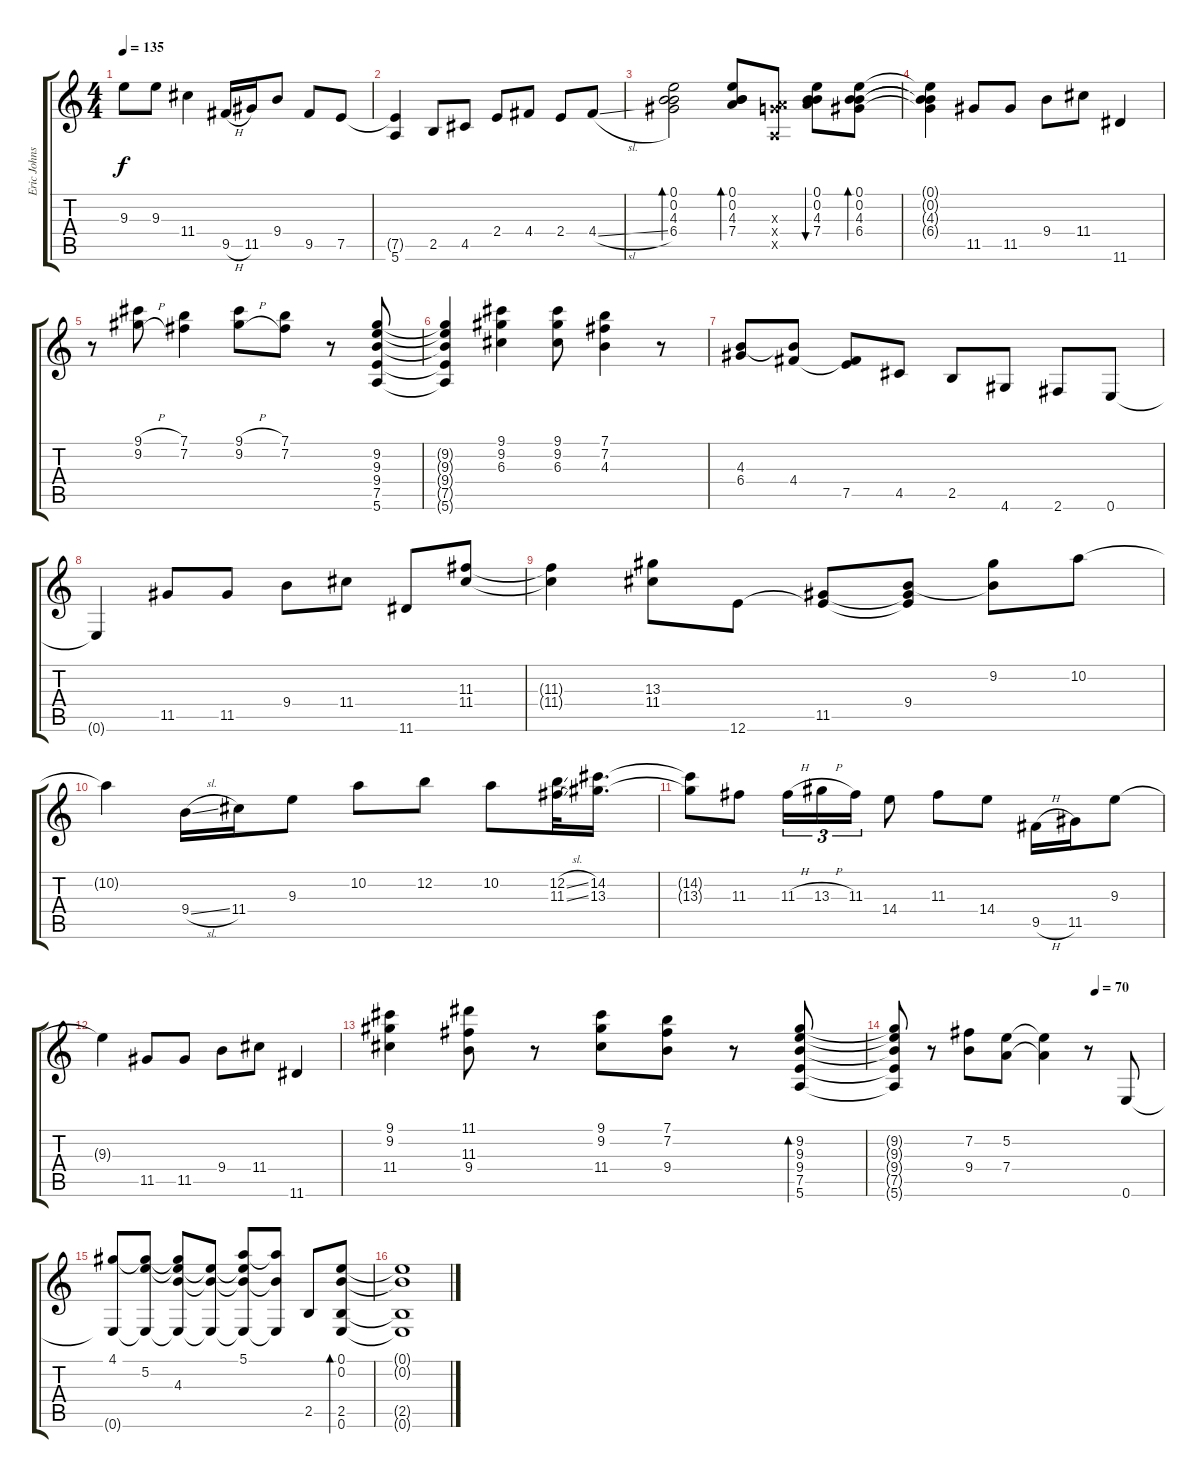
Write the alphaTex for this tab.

\track ("Eric Johnson " "Eric Johns") {instrument acousticguitarnylon}
\staff {score tabs}
\tuning (E4 B3 G3 D3 A2 E2) {hide}
\ts (4 4)
\tempo 135
\clef g2
\ks c
9.3{t}.8{dy f} 9.3.8 11.4.4 9.5{h}.16 11.5.16 9.4.8 9.5.8 7.5.8 |
(7.5{t} 5.6).4 2.5.8 4.5.8 2.4.8 4.4.8 2.4.8 4.4{sl}.8 |
(0.1 0.2 4.3 6.4).2{bd 120} (0.1 0.2 4.3 7.4).8{bd 120} (0.3{x} 7.4{x} 0.5{x}).8 (0.1 0.2 4.3 7.4).8{bu 120} (0.1 0.2 4.3 6.4).8{bd 120} |
(0.1{t} 0.2{t} 4.3{t} 6.4{t}).4 11.5.8 11.5.8 9.4.8 11.4.8 11.6.4 |
r.8 (9.1{h} 9.2{h}).8 (7.1 7.2).4 (9.1{h} 9.2{h}).8 (7.1 7.2).8 r.8 (9.2 9.3 9.4 7.5 5.6).8 |
(9.2{t} 9.3{t} 9.4{t} 7.5{t} 5.6{t}).4 (9.1 9.2 6.3).4 (9.1 9.2 6.3).8 (7.1 7.2 4.3).4 r.8 |
(4.3 6.4).8 (4.3{t} 4.4).8 (4.4{t} 7.5).8 4.5.8 2.5.8 4.6.8 2.6.8 0.6.8 |
0.6{t}.4 11.5.8 11.5.8 9.4.8 11.4.8 11.6.8 (11.3 11.4).8 |
(11.3{t} 11.4{t}).4 (13.3 11.4).8 12.6.8 (11.5 12.6{t}).8 (9.4 11.5{t} 12.6{t}).8 (9.2 9.4{t}).8 10.2.8 |
10.2{t}.4 9.4{sl}.16 11.4.16 9.3.8 10.2.8 12.2.8 10.2.8 (12.2{sl} 11.3{sl}).32 (14.2 13.3).16{d} |
(14.2{t} 13.3{t}).8 11.3.8 11.3{h}.16{tu (3 2)} 13.3{h}.16{tu (3 2)} 11.3.16{tu (3 2)} 14.4.8 11.3.8 14.4.8 9.5{h}.16 11.5.16 9.3.8 |
9.3{t}.4 11.5.8 11.5.8 9.4.8 11.4.8 11.6.4 |
(9.1 9.2 11.4).4 (11.1 11.3 9.4).8 r.8 (9.1 9.2 11.4).8 (7.1 7.2 9.4).8 r.8 (9.2 9.3 9.4 7.5 5.6).8{bd 240} |
\tempo (70 0.75)
(9.2{t} 9.3{t} 9.4{t} 7.5{t} 5.6{t}).8 r.8 (7.2 9.4).8 (5.2 7.4).8 (5.2{t} 7.4{t}).4 r.8 0.6.8 |
(4.1 0.6{t}).8 (4.1{t} 5.2 0.6{t}).8 (4.1{t} 5.2{t} 4.3 0.6{t}).8 (5.2{t} 4.3{t} 0.6{t}).8 (5.1 5.2{t} 4.3{t} 0.6{t}).8 (5.1{t} 4.3{t} 0.6{t}).8 2.5.8 (0.1 0.2 2.5 0.6).8{bd 480 txt ""} |
(0.1{t} 0.2{t} 2.5{t} 0.6{t}).1
